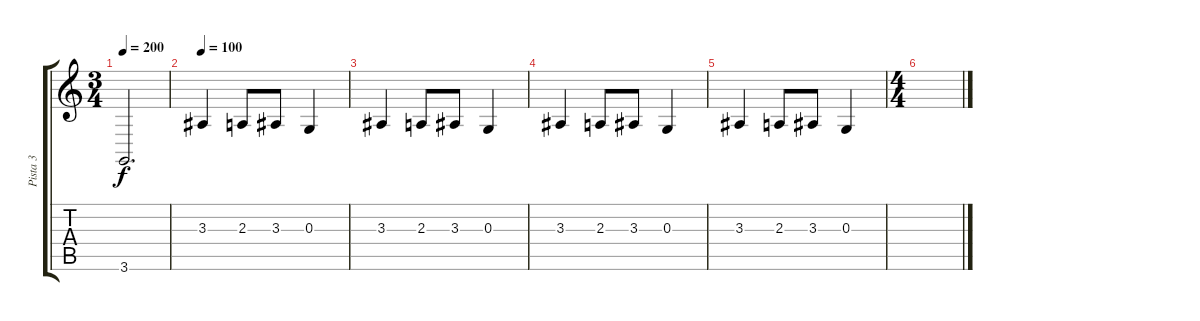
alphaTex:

\track ("Pista 3" "Pista 3") {instrument violin}
\staff {score tabs}
\tuning (E4 B3 G3 D3 A2 E2) {hide}
\ts (3 4)
\tempo 200
\clef g2
\ks aminor
3.6.2{d dy f} |
\tempo 100
3.3.4 2.3.8 3.3.8 0.3.4 |
3.3.4 2.3.8 3.3.8 0.3.4 |
3.3.4 2.3.8 3.3.8 0.3.4 |
3.3.4 2.3.8 3.3.8 0.3.4 |
\ts (4 4)
